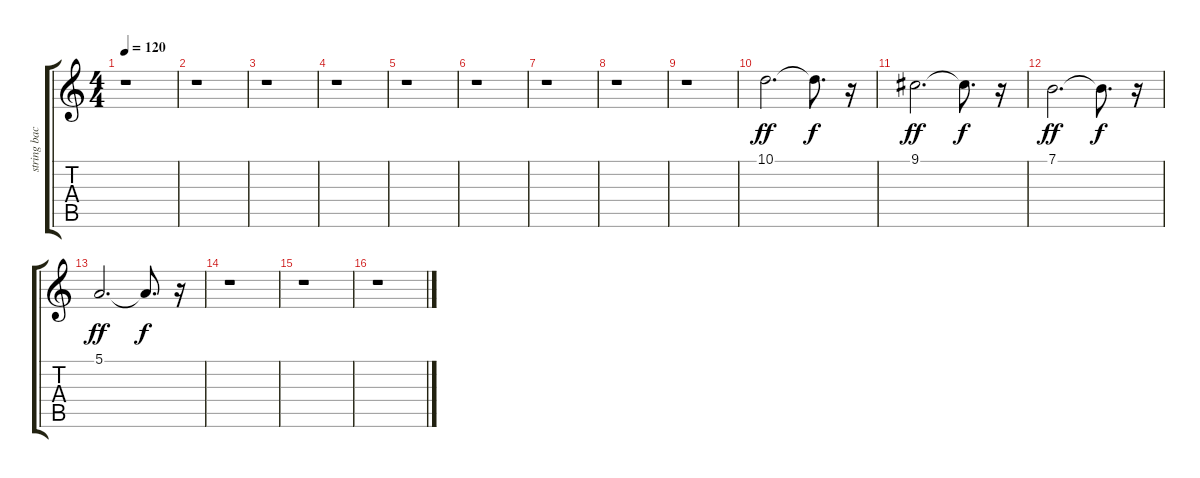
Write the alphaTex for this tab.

\track ("string backup" "string bac") {instrument stringensemble1}
\staff {score tabs}
\tuning (E4 B3 G3 D3 A2 E2) {hide}
\ts (4 4)
\tempo 120
\clef g2
\ks c
r.1{dy f} |
r.1 |
r.1 |
r.1 |
r.1 |
r.1 |
r.1 |
r.1 |
r.1 |
10.1.2{d dy ff} 10.1{t}.8{d dy f} r.16 |
9.1.2{d dy ff} 9.1{t}.8{d dy f} r.16 |
7.1.2{d dy ff} 7.1{t}.8{d dy f} r.16 |
5.1.2{d dy ff} 5.1{t}.8{d dy f} r.16 |
r.1 |
r.1 |
r.1
